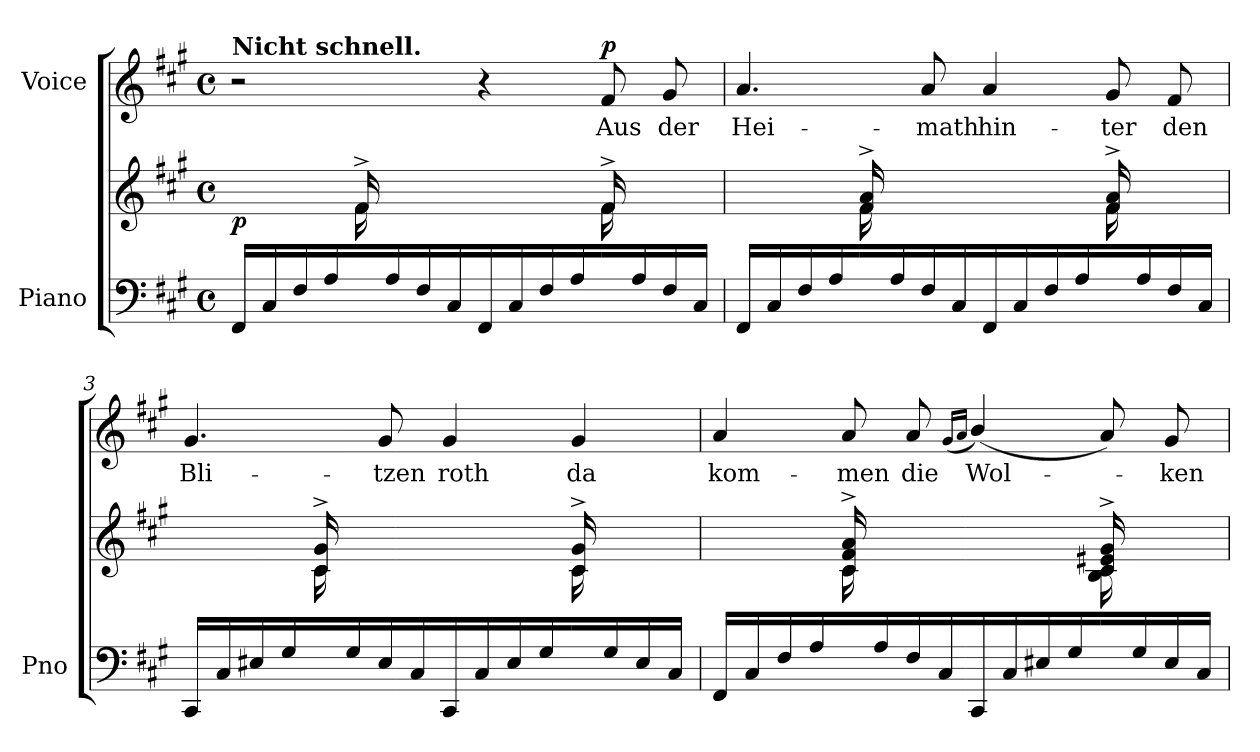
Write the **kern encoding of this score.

**kern	**kern	**dynam	**kern	**text	**dynam
*part2	*part2	*part2	*part1	*part1	*part1
*staff3	*staff2	*staff2/3	*staff1	*staff1	*staff1
*I"Piano	*	*	*I"Voice	*	*
*I'Pno	*	*	*	*	*
*clefF4	*clefG2	*	*clefG2	*	*
*k[f#c#g#]	*k[f#c#g#]	*	*k[f#c#g#]	*	*
*M4/4	*M4/4	*	*M4/4	*	*
*met(c)	*met(c)	*	*met(c)	*	*
=1	=1	=1	=1	=1	=1
*	*^	*	*	*	*
!	!	!	!	!LO:TX:a:B:t=Nicht schnell.	!	!
!	!	!	!LO:DY:b	!	!	!
16FF#/LL	4ryy	4ryy	p	2r	.	.
16C#/	.	.	.	.	.	.
16F#/	.	.	.	.	.	.
16A/JJ	.	.	.	.	.	.
16ryy	16f#^>/	(16f#\LL	.	.	.	.
16A/	16ryy	4..ryy	.	.	.	.
16F#/	8ryy	.	.	.	.	.
16C#/JJ)	.	.	.	.	.	.
16FF#/LL	4ryy	.	.	4r	.	.
16C#/	.	.	.	.	.	.
16F#/	.	.	.	.	.	.
16A/JJ	.	.	.	.	.	.
!	!	!	!	!	!LO:LY:b	!LO:DY:b
16ryy	16f#^>/	(16f#\LL	.	8f#/	Aus	p
16A/	16ryy	8.ryy	.	.	.	.
!	!	!	!	!	!LO:LY:b	!
16F#/	8ryy	.	.	8g#/	der	.
16C#/JJ)	.	.	.	.	.	.
!!LO:LB:g=z
=2	=2	=2	=2	=2	=2	=2
!	!	!	!	!	!LO:LY:b	!
16FF#/LL	4ryy	4ryy	.	4.a/	Hei-	.
16C#/	.	.	.	.	.	.
16F#/	.	.	.	.	.	.
16A/JJ	.	.	.	.	.	.
16ryy	16f#/^> 16a/^>	(16f#\LL	.	.	.	.
16A/	16ryy	4..ryy	.	.	.	.
!	!	!	!	!	!LO:LY:b	!
16F#/	8ryy	.	.	8a/	-math	.
16C#/JJ)	.	.	.	.	.	.
!	!	!	!	!	!LO:LY:b	!
16FF#/LL	4ryy	.	.	4a/	hin-	.
16C#/	.	.	.	.	.	.
16F#/	.	.	.	.	.	.
16A/JJ	.	.	.	.	.	.
!	!	!	!	!	!LO:LY:b	!
16ryy	16f#/^> 16a/^>	(16f#\LL	.	8g#/	-ter	.
16A/	16ryy	8.ryy	.	.	.	.
!	!	!	!	!	!LO:LY:b	!
16F#/	8ryy	.	.	8f#/	den	.
16C#/JJ)	.	.	.	.	.	.
=3	=3	=3	=3	=3	=3	=3
!	!	!	!	!	!LO:LY:b	!
16CC#/LL	4ryy	4ryy	.	4.g#/	Bli-	.
16C#/	.	.	.	.	.	.
16E#X/	.	.	.	.	.	.
16G#/JJ	.	.	.	.	.	.
16ryy	16c#/^> 16g#/^>	(16c#\LL	.	.	.	.
16G#/	16ryy	4..ryy	.	.	.	.
!	!	!	!	!	!LO:LY:b	!
16E#/	8ryy	.	.	8g#/	-tzen	.
16C#/JJ)	.	.	.	.	.	.
!	!	!	!	!	!LO:LY:b	!
16CC#/LL	4ryy	.	.	4g#/	roth	.
16C#/	.	.	.	.	.	.
16E#/	.	.	.	.	.	.
16G#/JJ	.	.	.	.	.	.
!	!	!	!	!	!LO:LY:b	!
16ryy	16c#/^> 16g#/^>	(16c#\LL	.	4g#/	da	.
16G#/	16ryy	8.ryy	.	.	.	.
16E#/	8ryy	.	.	.	.	.
16C#/JJ)	.	.	.	.	.	.
!!LO:LB:g=z
=4	=4	=4	=4	=4	=4	=4
!	!	!	!	!	!LO:LY:b	!
16FF#/LL	4ryy	4ryy	.	4a/	kom-	.
16C#/	.	.	.	.	.	.
16F#/	.	.	.	.	.	.
16A/JJ	.	.	.	.	.	.
!	!	!	!	!	!LO:LY:b	!
16ryy	16c#/^> 16f#/^> 16a/^>	(16c#\LL	.	8a/	-men	.
16A/	16ryy	4..ryy	.	.	.	.
!	!	!	!	!	!LO:LY:b	!
16F#/	8ryy	.	.	8a/	die	.
16C#/JJ)	.	.	.	.	.	.
.	.	.	.	(16qg#/LL	.	.
.	.	.	.	16qa/JJ	.	.
!	!	!	!	!	!LO:LY:b	!
16CC#/LL	4ryy	.	.	(4b/)	Wol-	.
16C#/	.	.	.	.	.	.
16E#X/	.	.	.	.	.	.
16G#/JJ	.	.	.	.	.	.
16ryy	16c#/^> 16e#X/^> 16g#/^>	(16B\ 16c#\LL	.	8a/)	.	.
16G#/	16ryy	8.ryy	.	.	.	.
!	!	!	!	!	!LO:LY:b	!
16E#/	8ryy	.	.	8g#/	-ken	.
16C#/JJ)	.	.	.	.	.	.
*	*v	*v	*	*	*	*
=	=	=	=	=	=
*-	*-	*-	*-	*-	*-
